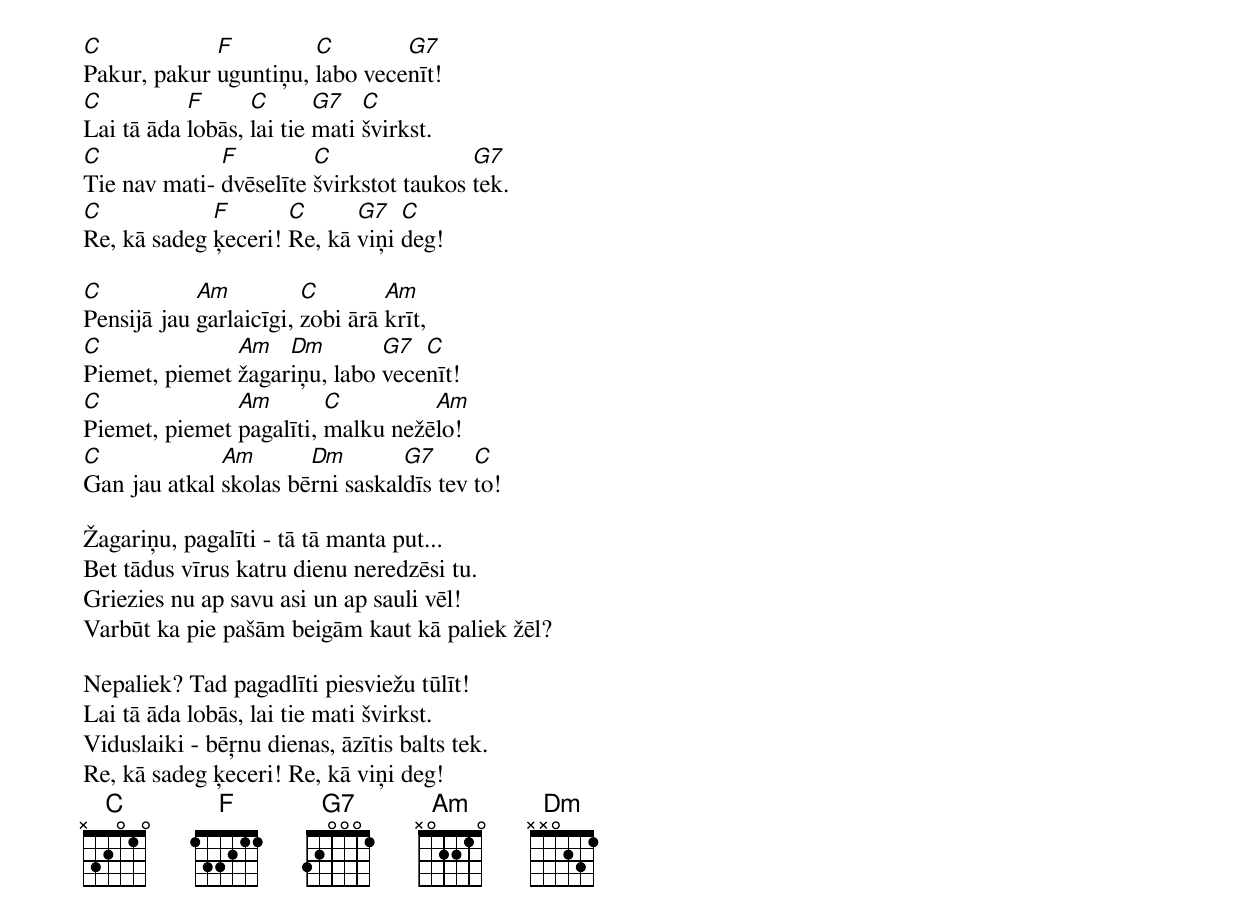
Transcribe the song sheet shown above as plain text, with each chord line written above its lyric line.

C            F         C        G7
Pakur, pakur uguntiņu, labo vecenīt!
C          F      C       G7   C
Lai tā āda lobās, lai tie mati švirkst.
C             F         C                G7
Tie nav mati- dvēselīte švirkstot taukos tek.
C            F       C      G7   C
Re, kā sadeg ķeceri! Re, kā viņi deg!

C           Am          C        Am
Pensijā jau garlaicīgi, zobi ārā krīt,
C              Am   Dm        G7  C
Piemet, piemet žagariņu, labo vecenīt!
C              Am        C         Am
Piemet, piemet pagalīti, malku nežēlo!
C             Am       Dm        G7      C
Gan jau atkal skolas bērni saskaldīs tev to!

Žagariņu, pagalīti - tā tā manta put...
Bet tādus vīrus katru dienu neredzēsi tu.
Griezies nu ap savu asi un ap sauli vēl!
Varbūt ka pie pašām beigām kaut kā paliek žēl?

Nepaliek? Tad pagadlīti piesviežu tūlīt!
Lai tā āda lobās, lai tie mati švirkst.
Viduslaiki - bēŗnu dienas, āzītis balts tek.
Re, kā sadeg ķeceri! Re, kā viņi deg!
